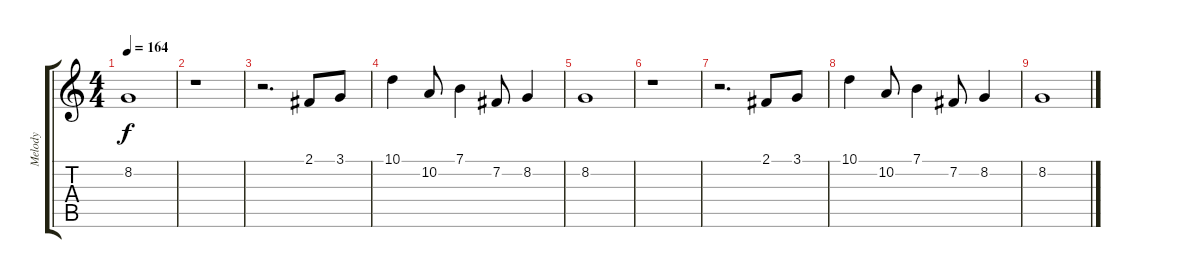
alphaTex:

\track ("Melody" "Melody") {instrument vibraphone}
\staff {score tabs}
\tuning (E4 B3 G3 D3 A2 E2) {hide}
\ts (4 4)
\tempo 164
\clef g2
\ks c
8.2.1{dy f} |
r.1 |
r.2{d} 2.1.8 3.1.8 |
10.1.4 10.2.8 7.1.4 7.2.8 8.2.4 |
8.2.1 |
r.1 |
r.2{d} 2.1.8 3.1.8 |
10.1.4 10.2.8 7.1.4 7.2.8 8.2.4 |
8.2.1
